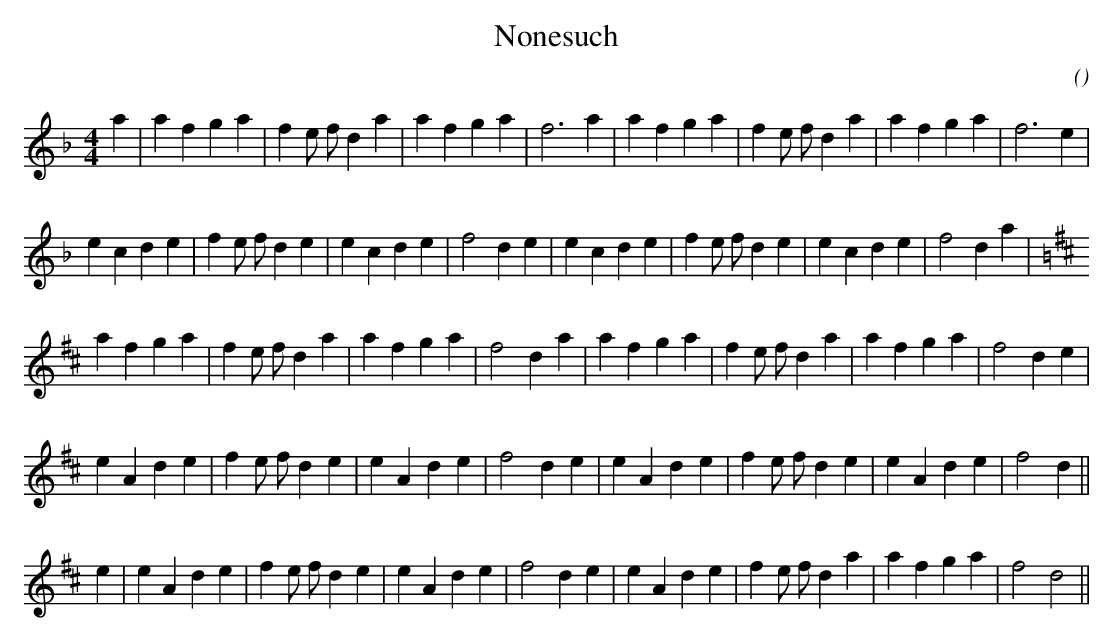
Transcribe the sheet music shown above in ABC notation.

X:1
T: Nonesuch
C:
O:
M:4/4
K:Dm
K:Dm
M:4/4
L:1/16
a4 |a4 f4 g4 a4 |f4 e2 f2 d4 a4 |a4 f4 g4 a4 |f12 a4 |a4 f4 g4 a4 |f4 e2 f2 d4 a4 |a4 f4 g4 a4 |f12 e4 |
e4 c4 d4 e4 |f4 e2 f2 d4 e4 |e4 c4 d4 e4 |f8 d4 e4 |e4 c4 d4 e4 |f4 e2 f2 d4 e4 |e4 c4 d4 e4 |f8 d4 a4 |
K:D
a4 f4 g4 a4 |f4 e2 f2 d4 a4 |a4 f4 g4 a4 |f8 d4 a4 |a4 f4 g4 a4 |f4 e2 f2 d4 a4 |a4 f4 g4 a4 |f8 d4 e4 |
e4 A4 d4 e4 |f4 e2 f2 d4 e4 |e4 A4 d4 e4 |f8 d4 e4 |e4 A4 d4 e4 |f4 e2 f2 d4 e4 |e4 A4 d4 e4 |f8 d4 ||
e4 |e4 A4 d4 e4 |f4 e2 f2 d4 e4 |e4 A4 d4 e4 |f8 d4 e4 |e4 A4 d4 e4 |f4 e2 f2 d4 a4 |a4 f4 g4 a4 |f8 d8 ||
